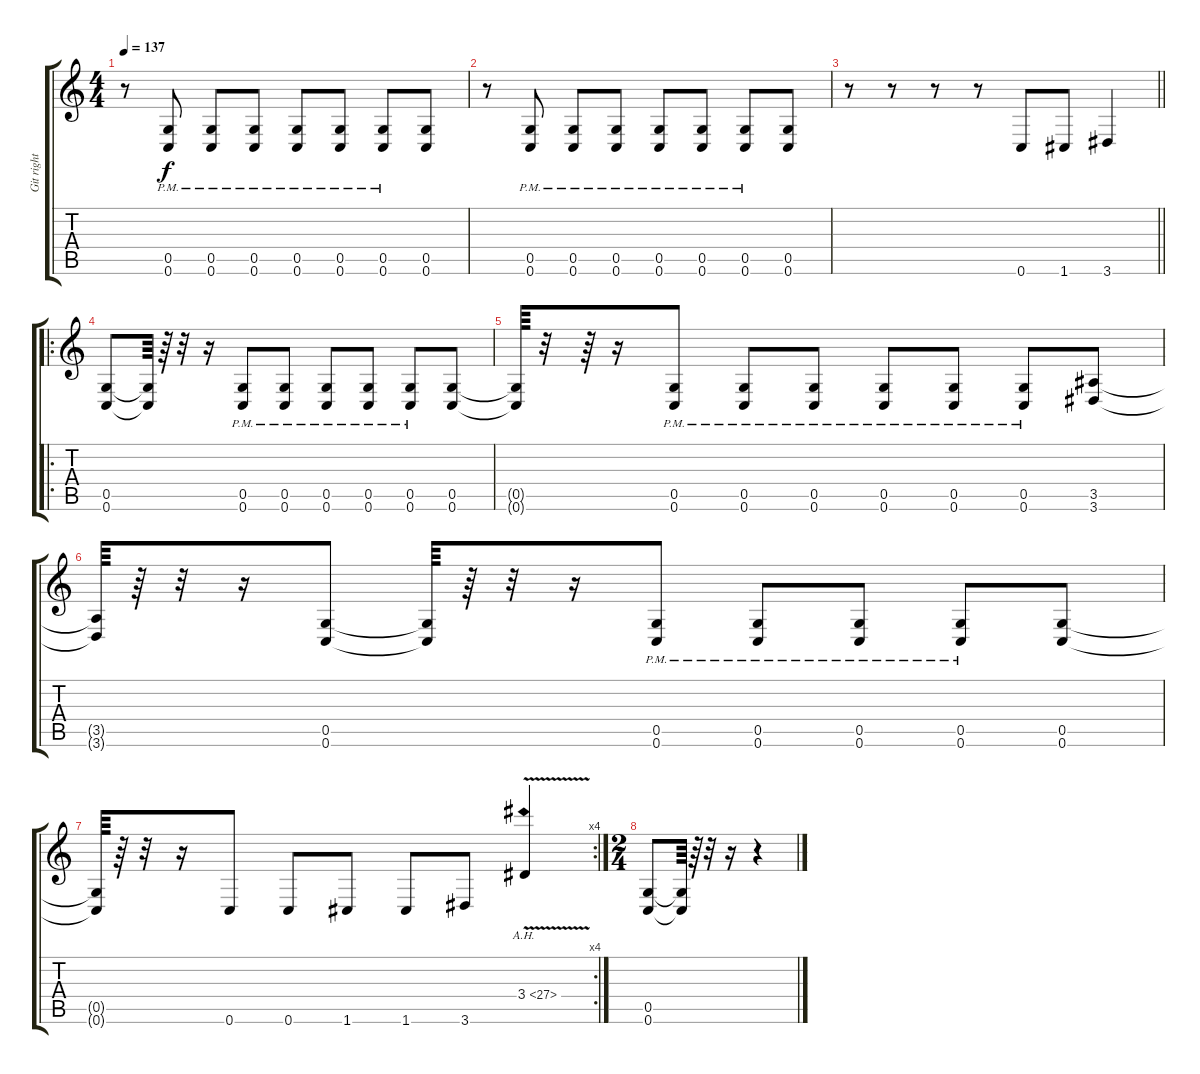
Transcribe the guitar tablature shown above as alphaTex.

\track ("Git right" "Git right") {instrument distortionguitar}
\staff {score tabs}
\tuning (D4 A3 F3 C3 G2 C2) {hide}
\ts (4 4)
\tempo 137
\clef g2
\ks c
r.8{dy f} (0.5{pm} 0.6{pm}).8 (0.5{pm} 0.6{pm}).8 (0.5{pm} 0.6{pm}).8 (0.5{pm} 0.6{pm}).8 (0.5{pm} 0.6{pm}).8 (0.5{pm} 0.6{pm}).8 (0.5 0.6).8 |
r.8 (0.5{pm} 0.6{pm}).8 (0.5{pm} 0.6{pm}).8 (0.5{pm} 0.6{pm}).8 (0.5{pm} 0.6{pm}).8 (0.5{pm} 0.6{pm}).8 (0.5{pm} 0.6{pm}).8 (0.5 0.6).8 |
\barLineRight lightlight
r.8 r.8 r.8 r.8 0.6.8 1.6.8 3.6.4 |
\ro
(0.5 0.6).8 (0.5{t} 0.6{t}).64 r.64 r.32 r.16 (0.5{pm} 0.6{pm}).8 (0.5{pm} 0.6{pm}).8 (0.5{pm} 0.6{pm}).8 (0.5{pm} 0.6{pm}).8 (0.5{pm} 0.6{pm}).8 (0.5 0.6).8 |
(0.5{t} 0.6{t}).64 r.32 r.64 r.16 (0.5{pm} 0.6{pm}).8 (0.5{pm} 0.6{pm}).8 (0.5{pm} 0.6{pm}).8 (0.5{pm} 0.6{pm}).8 (0.5{pm} 0.6{pm}).8 (0.5{pm} 0.6{pm}).8 (3.5 3.6).8 |
(3.5{t} 3.6{t}).64 r.64 r.32 r.16 (0.5 0.6).8 (0.5{t} 0.6{t}).64 r.64 r.32 r.16 (0.5{pm} 0.6{pm}).8 (0.5{pm} 0.6{pm}).8 (0.5{pm} 0.6{pm}).8 (0.5{pm} 0.6{pm}).8 (0.5 0.6).8 |
\rc 4
(0.5{t} 0.6{t}).64 r.64 r.32 r.16 0.6.8 0.6.8 1.6.8 1.6.8 3.6.8 3.4{ah 24 v}.4 |
\ts (2 4)
(0.5 0.6).8 (0.5{t} 0.6{t}).64 r.64 r.32 r.16 r.4
